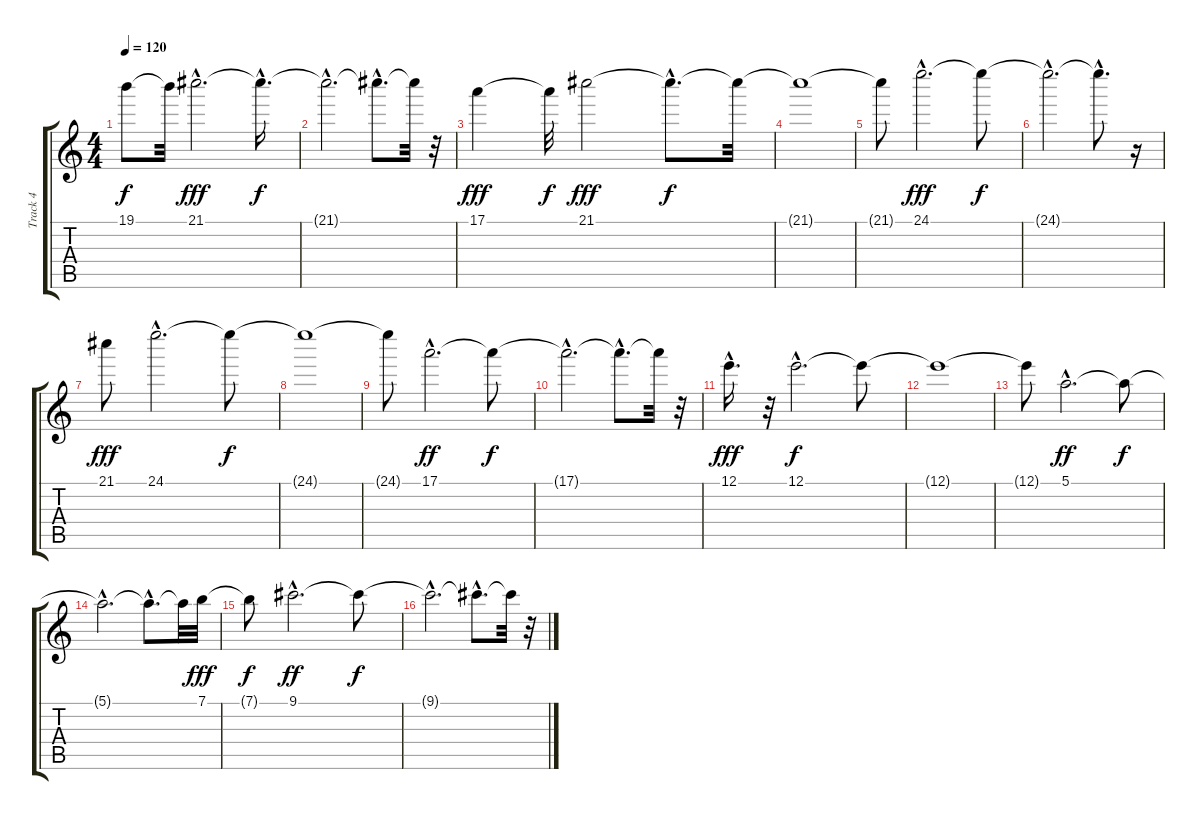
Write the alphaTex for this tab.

\track ("Track 4" "Track 4") {instrument distortionguitar}
\staff {score tabs}
\tuning (E4 B3 G3 D3 A2 E2) {hide}
\ts (4 4)
\tempo 120
\clef g2
\ks c
19.1{t}.8{dy f} 19.1{t}.32 21.1{hac}.2{d dy fff} 21.1{hac t}.16{d dy f} |
21.1{hac t}.2{d} 21.1{hac t}.8{d} 21.1{t}.32 r.32 |
17.1.4{dy fff} 17.1{t}.32{dy f} 21.1.2{dy fff} 21.1{hac t}.8{d dy f} 21.1{t}.32 |
21.1{t}.1 |
21.1{t}.8 24.1{hac}.2{d dy fff} 24.1{t}.8{dy f} |
24.1{hac t}.2{d} 24.1{hac t}.8{d} r.16 |
21.1.8{dy fff} 24.1{hac}.2{d} 24.1{t}.8{dy f} |
24.1{t}.1 |
24.1{t}.8 17.1{hac}.2{d dy ff} 17.1{t}.8{dy f} |
17.1{hac t}.2{d} 17.1{hac t}.8{d} 17.1{t}.32 r.32 |
12.1{hac}.16{d dy fff} r.32 12.1{hac}.2{d dy f} 12.1{t}.8 |
12.1{t}.1 |
12.1{t}.8 5.1{hac}.2{d dy ff volume 7} 5.1{t}.8{dy f} |
5.1{hac t}.2{d} 5.1{hac t}.8{d} 5.1{t}.32 7.1.32{dy fff volume 3} |
7.1{t}.8{dy f} 9.1{hac}.2{d dy ff volume 2} 9.1{t}.8{dy f} |
9.1{hac t}.2{d} 9.1{hac t}.8{d} 9.1{t}.32 r.32
